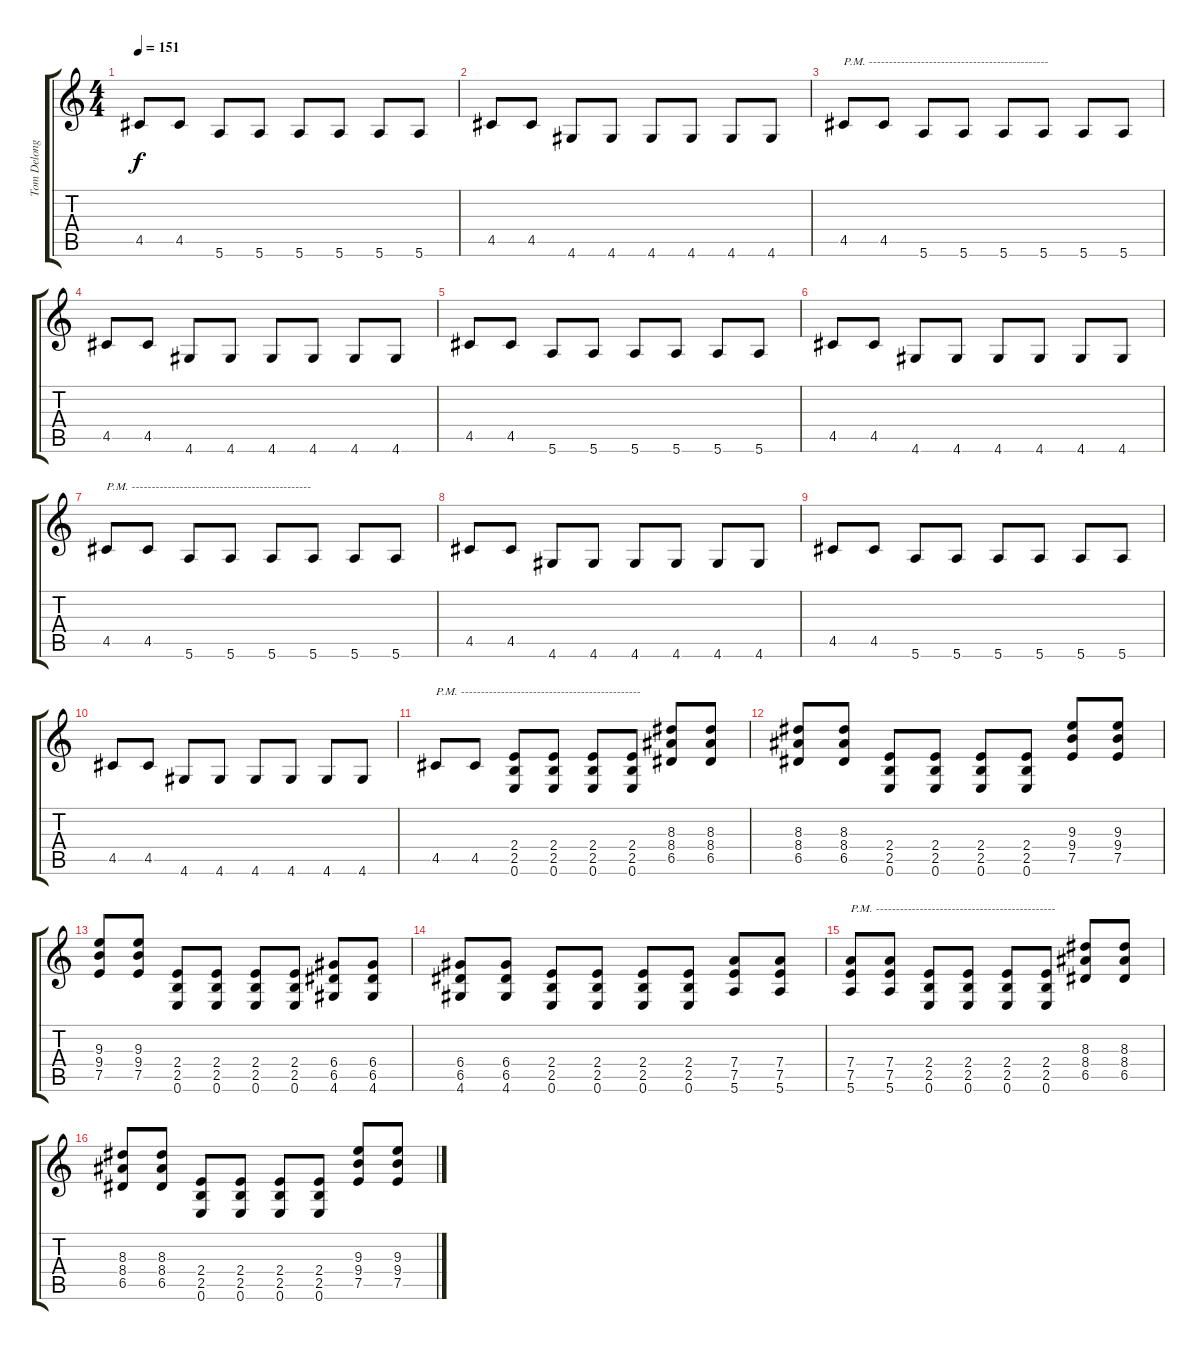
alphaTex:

\track ("Tom Delonge (Guitar)" "Tom Delong") {instrument overdrivenguitar}
\staff {score tabs}
\tuning (E4 B3 G3 D3 A2 E2) {hide}
\ts (4 4)
\tempo 151
\clef g2
\ks c
4.5.8{dy f} 4.5.8 5.6.8 5.6.8 5.6.8 5.6.8 5.6.8 5.6.8 |
4.5.8 4.5.8 4.6.8 4.6.8 4.6.8 4.6.8 4.6.8 4.6.8 |
4.5.8{txt "P.M. ---------------------------------------------"} 4.5.8 5.6.8 5.6.8 5.6.8 5.6.8 5.6.8 5.6.8 |
4.5.8 4.5.8 4.6.8 4.6.8 4.6.8 4.6.8 4.6.8 4.6.8 |
4.5.8 4.5.8 5.6.8 5.6.8 5.6.8 5.6.8 5.6.8 5.6.8 |
4.5.8 4.5.8 4.6.8 4.6.8 4.6.8 4.6.8 4.6.8 4.6.8 |
4.5.8{txt "P.M. ---------------------------------------------"} 4.5.8 5.6.8 5.6.8 5.6.8 5.6.8 5.6.8 5.6.8 |
4.5.8 4.5.8 4.6.8 4.6.8 4.6.8 4.6.8 4.6.8 4.6.8 |
4.5.8 4.5.8 5.6.8 5.6.8 5.6.8 5.6.8 5.6.8 5.6.8 |
4.5.8 4.5.8 4.6.8 4.6.8 4.6.8 4.6.8 4.6.8 4.6.8 |
4.5.8{txt "P.M. ---------------------------------------------"} 4.5.8 (2.4 2.5 0.6).8{volume 16} (2.4 2.5 0.6).8 (2.4 2.5 0.6).8 (2.4 2.5 0.6).8 (8.3 8.4 6.5).8 (8.3 8.4 6.5).8 |
(8.3 8.4 6.5).8 (8.3 8.4 6.5).8 (2.4 2.5 0.6).8 (2.4 2.5 0.6).8 (2.4 2.5 0.6).8 (2.4 2.5 0.6).8 (9.3 9.4 7.5).8 (9.3 9.4 7.5).8 |
(9.3 9.4 7.5).8 (9.3 9.4 7.5).8 (2.4 2.5 0.6).8 (2.4 2.5 0.6).8 (2.4 2.5 0.6).8 (2.4 2.5 0.6).8 (6.4 6.5 4.6).8 (6.4 6.5 4.6).8 |
(6.4 6.5 4.6).8 (6.4 6.5 4.6).8 (2.4 2.5 0.6).8 (2.4 2.5 0.6).8 (2.4 2.5 0.6).8 (2.4 2.5 0.6).8 (7.4 7.5 5.6).8 (7.4 7.5 5.6).8 |
(7.4 7.5 5.6).8{txt "P.M. ---------------------------------------------"} (7.4 7.5 5.6).8 (2.4 2.5 0.6).8 (2.4 2.5 0.6).8 (2.4 2.5 0.6).8 (2.4 2.5 0.6).8 (8.3 8.4 6.5).8 (8.3 8.4 6.5).8 |
(8.3 8.4 6.5).8 (8.3 8.4 6.5).8 (2.4 2.5 0.6).8 (2.4 2.5 0.6).8 (2.4 2.5 0.6).8 (2.4 2.5 0.6).8 (9.3 9.4 7.5).8 (9.3 9.4 7.5).8
